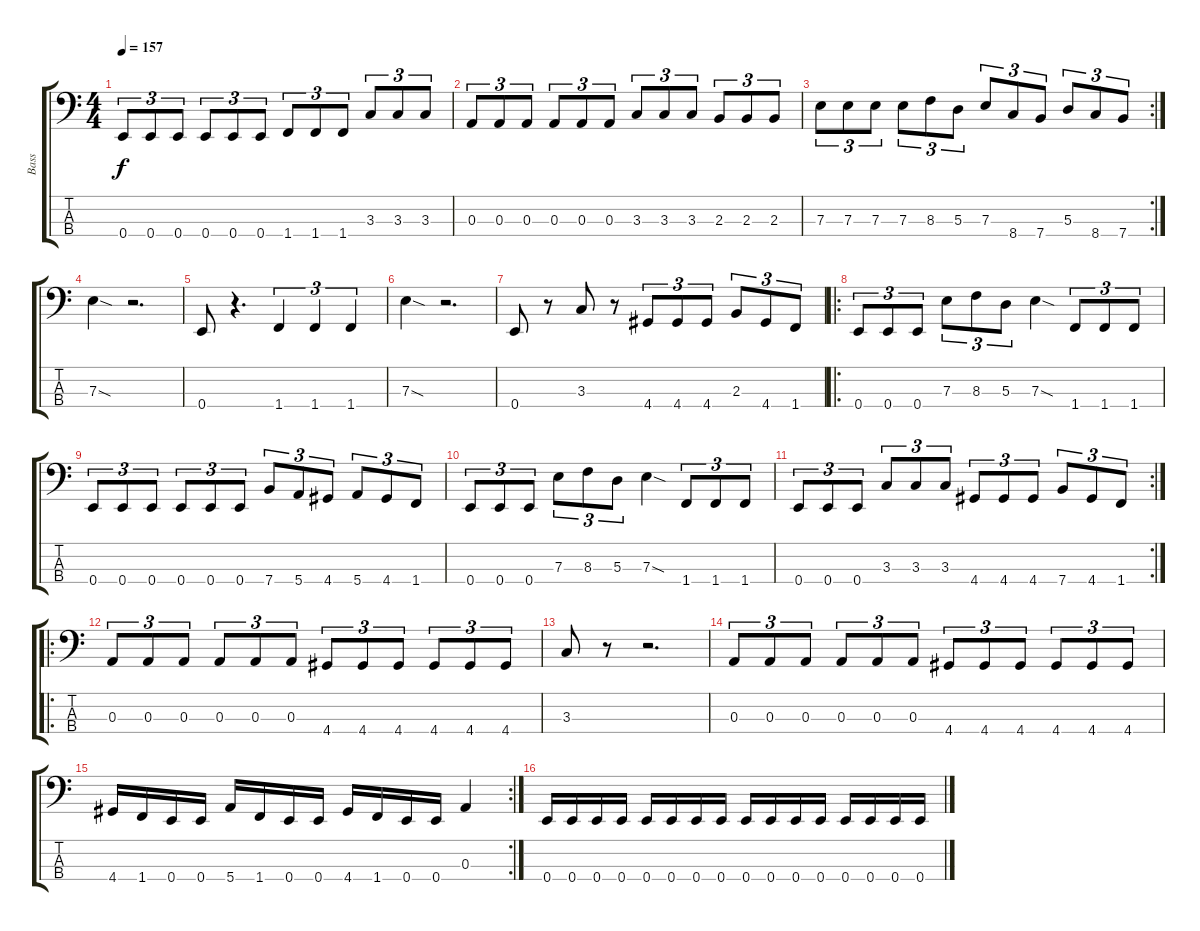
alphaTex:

\track ("Bass" "Bass") {instrument electricbasspick}
\staff {score tabs}
\tuning (G2 D2 A1 E1) {hide}
\ts (4 4)
\tempo 157
\clef f4
\ks c
0.4.8{tu (3 2) dy f} 0.4.8{tu (3 2)} 0.4.8{tu (3 2)} 0.4.8{tu (3 2)} 0.4.8{tu (3 2)} 0.4.8{tu (3 2)} 1.4.8{tu (3 2)} 1.4.8{tu (3 2)} 1.4.8{tu (3 2)} 3.3.8{tu (3 2)} 3.3.8{tu (3 2)} 3.3.8{tu (3 2)} |
0.3.8{tu (3 2)} 0.3.8{tu (3 2)} 0.3.8{tu (3 2)} 0.3.8{tu (3 2)} 0.3.8{tu (3 2)} 0.3.8{tu (3 2)} 3.3.8{tu (3 2)} 3.3.8{tu (3 2)} 3.3.8{tu (3 2)} 2.3.8{tu (3 2)} 2.3.8{tu (3 2)} 2.3.8{tu (3 2)} |
\rc 2
7.3.8{tu (3 2)} 7.3.8{tu (3 2)} 7.3.8{tu (3 2)} 7.3.8{tu (3 2)} 8.3.8{tu (3 2)} 5.3.8{tu (3 2)} 7.3.8{tu (3 2)} 8.4.8{tu (3 2)} 7.4.8{tu (3 2)} 5.3.8{tu (3 2)} 8.4.8{tu (3 2)} 7.4.8{tu (3 2)} |
7.3{sod}.4 r.2{d} |
0.4.8 r.4{d} 1.4.4{tu (3 2)} 1.4.4{tu (3 2)} 1.4.4{tu (3 2)} |
7.3{sod}.4 r.2{d} |
0.4.8 r.8 3.3.8 r.8 4.4.8{tu (3 2)} 4.4.8{tu (3 2)} 4.4.8{tu (3 2)} 2.3.8{tu (3 2)} 4.4.8{tu (3 2)} 1.4.8{tu (3 2)} |
\ro
0.4.8{tu (3 2)} 0.4.8{tu (3 2)} 0.4.8{tu (3 2)} 7.3.8{tu (3 2)} 8.3.8{tu (3 2)} 5.3.8{tu (3 2)} 7.3{sod}.4 1.4.8{tu (3 2)} 1.4.8{tu (3 2)} 1.4.8{tu (3 2)} |
0.4.8{tu (3 2)} 0.4.8{tu (3 2)} 0.4.8{tu (3 2)} 0.4.8{tu (3 2)} 0.4.8{tu (3 2)} 0.4.8{tu (3 2)} 7.4.8{tu (3 2)} 5.4.8{tu (3 2)} 4.4.8{tu (3 2)} 5.4.8{tu (3 2)} 4.4.8{tu (3 2)} 1.4.8{tu (3 2)} |
0.4.8{tu (3 2)} 0.4.8{tu (3 2)} 0.4.8{tu (3 2)} 7.3.8{tu (3 2)} 8.3.8{tu (3 2)} 5.3.8{tu (3 2)} 7.3{sod}.4 1.4.8{tu (3 2)} 1.4.8{tu (3 2)} 1.4.8{tu (3 2)} |
\rc 2
0.4.8{tu (3 2)} 0.4.8{tu (3 2)} 0.4.8{tu (3 2)} 3.3.8{tu (3 2)} 3.3.8{tu (3 2)} 3.3.8{tu (3 2)} 4.4.8{tu (3 2)} 4.4.8{tu (3 2)} 4.4.8{tu (3 2)} 7.4.8{tu (3 2)} 4.4.8{tu (3 2)} 1.4.8{tu (3 2)} |
\ro
0.3.8{tu (3 2)} 0.3.8{tu (3 2)} 0.3.8{tu (3 2)} 0.3.8{tu (3 2)} 0.3.8{tu (3 2)} 0.3.8{tu (3 2)} 4.4.8{tu (3 2)} 4.4.8{tu (3 2)} 4.4.8{tu (3 2)} 4.4.8{tu (3 2)} 4.4.8{tu (3 2)} 4.4.8{tu (3 2)} |
3.3.8 r.8 r.2{d} |
0.3.8{tu (3 2)} 0.3.8{tu (3 2)} 0.3.8{tu (3 2)} 0.3.8{tu (3 2)} 0.3.8{tu (3 2)} 0.3.8{tu (3 2)} 4.4.8{tu (3 2)} 4.4.8{tu (3 2)} 4.4.8{tu (3 2)} 4.4.8{tu (3 2)} 4.4.8{tu (3 2)} 4.4.8{tu (3 2)} |
\rc 2
4.4.16 1.4.16 0.4.16 0.4.16 5.4.16 1.4.16 0.4.16 0.4.16 4.4.16 1.4.16 0.4.16 0.4.16 0.3.4 |
0.4.16 0.4.16 0.4.16 0.4.16 0.4.16 0.4.16 0.4.16 0.4.16 0.4.16 0.4.16 0.4.16 0.4.16 0.4.16 0.4.16 0.4.16 0.4.16
